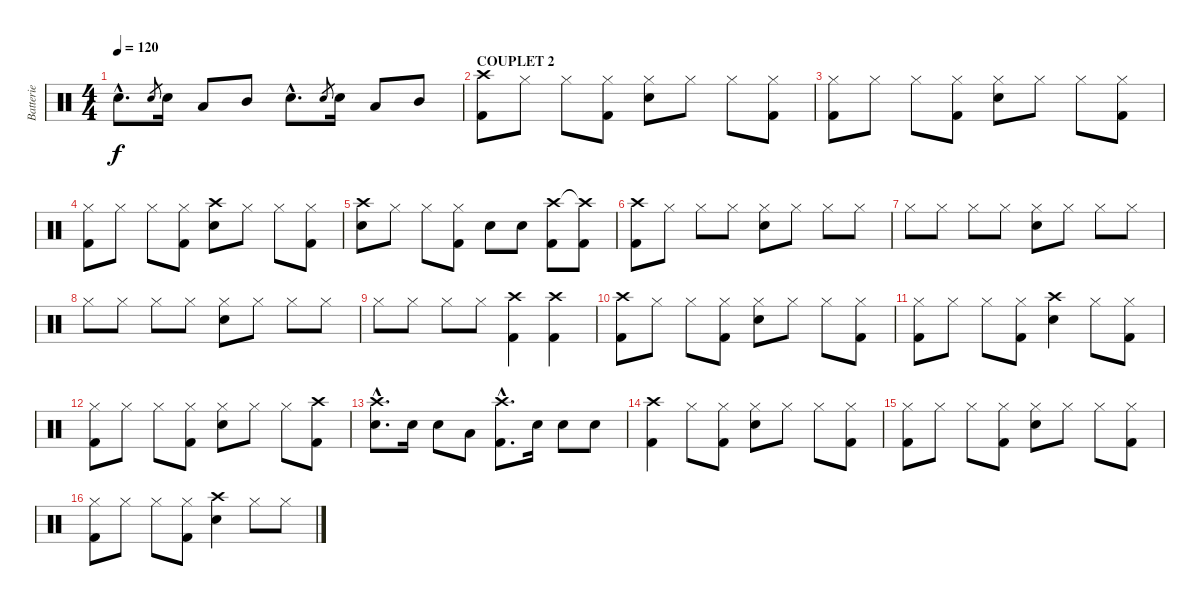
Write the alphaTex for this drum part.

\track ("Batterie" "Batterie") {instrument percussion}
\staff {score}
\articulation defaults
\ts (4 4)
\tempo 120
\clef neutral
\ks c "Snare (hit) 2"{hac}.8{d dy f} "Snare (hit) 2".8{gr} "Snare (hit) 2".16 "Low Tom (hit)".8 "Mid Tom (hit)".8 "Snare (hit) 2"{hac}.8{d} "Snare (hit) 2".8{gr} "Snare (hit) 2".16 "Low Tom (hit)".8 "Mid Tom (hit)".8
|
\section ("" "COUPLET 2")
("Crash high (hit)" "Kick (hit) 2").8 "Hi-Hat (closed)".8 "Hi-Hat (closed)".8 ("Hi-Hat (closed)" "Kick (hit) 2").8 ("Hi-Hat (closed)" "Snare (hit) 2").8 "Hi-Hat (closed)".8 "Hi-Hat (closed)".8 ("Hi-Hat (closed)" "Kick (hit) 2").8 |
("Hi-Hat (closed)" "Kick (hit) 2").8 "Hi-Hat (closed)".8 "Hi-Hat (closed)".8 ("Hi-Hat (closed)" "Kick (hit) 2").8 ("Hi-Hat (closed)" "Snare (hit) 2").8 "Hi-Hat (closed)".8 "Hi-Hat (closed)".8 ("Hi-Hat (closed)" "Kick (hit) 2").8 |
("Hi-Hat (closed)" "Kick (hit) 2").8 "Hi-Hat (closed)".8 "Hi-Hat (closed)".8 ("Hi-Hat (closed)" "Kick (hit) 2").8 ("Crash high (hit)" "Snare (hit) 2").8 "Hi-Hat (closed)".8 "Hi-Hat (closed)".8 ("Hi-Hat (closed)" "Kick (hit) 2").8 |
("Crash high (hit)" "Snare (hit) 2").8 "Hi-Hat (closed)".8 "Hi-Hat (closed)".8 ("Hi-Hat (closed)" "Kick (hit) 2").8 "Snare (hit) 2".8 "Snare (hit) 2".8 ("Crash high (hit)" "Kick (hit) 2").8 ("Crash high (hit)"{t} "Kick (hit) 2").8 |
("Crash high (hit)" "Kick (hit) 2").8 "Hi-Hat (closed)".8 "Hi-Hat (closed)".8 "Hi-Hat (closed)".8 ("Hi-Hat (closed)" "Snare (hit) 2").8 "Hi-Hat (closed)".8 "Hi-Hat (closed)".8 "Hi-Hat (closed)".8 |
"Hi-Hat (closed)".8 "Hi-Hat (closed)".8 "Hi-Hat (closed)".8 "Hi-Hat (closed)".8 ("Hi-Hat (closed)" "Snare (hit) 2").8 "Hi-Hat (closed)".8 "Hi-Hat (closed)".8 "Hi-Hat (closed)".8 |
"Hi-Hat (closed)".8 "Hi-Hat (closed)".8 "Hi-Hat (closed)".8 "Hi-Hat (closed)".8 ("Hi-Hat (closed)" "Snare (hit) 2").8 "Hi-Hat (closed)".8 "Hi-Hat (closed)".8 "Hi-Hat (closed)".8 |
"Hi-Hat (closed)".8 "Hi-Hat (closed)".8 "Hi-Hat (closed)".8 "Hi-Hat (closed)".8 ("Crash high (hit)" "Kick (hit) 2").4 ("Crash high (hit)" "Kick (hit) 2").4 |
("Crash high (hit)" "Kick (hit) 2").8 "Hi-Hat (closed)".8 "Hi-Hat (closed)".8 ("Hi-Hat (closed)" "Kick (hit) 2").8 ("Hi-Hat (closed)" "Snare (hit) 2").8 "Hi-Hat (closed)".8 "Hi-Hat (closed)".8 ("Hi-Hat (closed)" "Kick (hit) 2").8 |
("Hi-Hat (closed)" "Kick (hit) 2").8 "Hi-Hat (closed)".8 "Hi-Hat (closed)".8 ("Hi-Hat (closed)" "Kick (hit) 2").8 ("Crash high (hit)" "Snare (hit) 2").4 "Hi-Hat (closed)".8 ("Hi-Hat (closed)" "Kick (hit) 2").8 |
("Hi-Hat (closed)" "Kick (hit) 2").8 "Hi-Hat (closed)".8 "Hi-Hat (closed)".8 ("Hi-Hat (closed)" "Kick (hit) 2").8 ("Hi-Hat (closed)" "Snare (hit) 2").8 "Hi-Hat (closed)".8 "Hi-Hat (closed)".8 ("Crash high (hit)" "Kick (hit) 2").8 |
("Crash high (hit)"{hac} "Snare (hit) 2"{hac}).8{d} "Snare (hit) 2".16 "Snare (hit) 2".8 "Low Tom (hit)".8 ("Crash high (hit)"{hac} "Kick (hit) 2"{hac}).8{d} "Snare (hit) 2".16 "Snare (hit) 2".8 "Snare (hit) 2".8 |
("Crash high (hit)" "Kick (hit) 2").4 "Hi-Hat (closed)".8 ("Hi-Hat (closed)" "Kick (hit) 2").8 ("Hi-Hat (closed)" "Snare (hit) 2").8 "Hi-Hat (closed)".8 "Hi-Hat (closed)".8 ("Hi-Hat (closed)" "Kick (hit) 2").8 |
("Hi-Hat (closed)" "Kick (hit) 2").8 "Hi-Hat (closed)".8 "Hi-Hat (closed)".8 ("Hi-Hat (closed)" "Kick (hit) 2").8 ("Hi-Hat (closed)" "Snare (hit) 2").8 "Hi-Hat (closed)".8 "Hi-Hat (closed)".8 ("Hi-Hat (closed)" "Kick (hit) 2").8 |
("Hi-Hat (closed)" "Kick (hit) 2").8 "Hi-Hat (closed)".8 "Hi-Hat (closed)".8 ("Hi-Hat (closed)" "Kick (hit) 2").8 ("Crash high (hit)" "Snare (hit) 2").4 "Hi-Hat (closed)".8 "Hi-Hat (closed)".8
